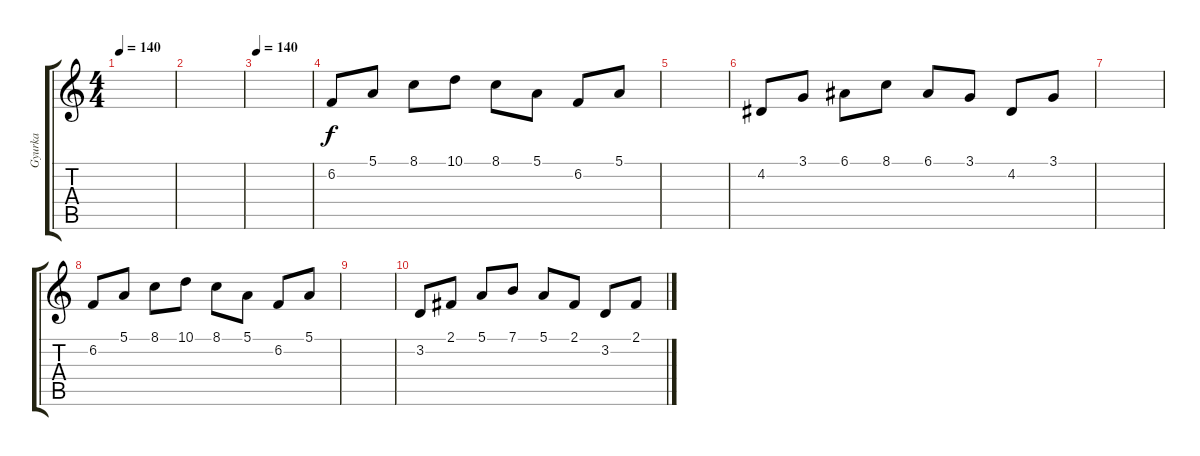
\track ("Gyurka" "Gyurka") {instrument glockenspiel}
\staff {score tabs}
\tuning (E4 B3 G3 D3 A2 E2) {hide}
\ts (4 4)
\tempo 140
\clef g2
\ks c
|
|
\tempo 140
|
6.2.8{volume 10 balance 8} 5.1.8 8.1.8 10.1.8 8.1.8 5.1.8 6.2.8 5.1.8 |
|
4.2.8 3.1.8 6.1.8 8.1.8 6.1.8 3.1.8 4.2.8 3.1.8 |
|
6.2.8 5.1.8 8.1.8 10.1.8 8.1.8 5.1.8 6.2.8 5.1.8 |
|
3.2.8 2.1.8 5.1.8 7.1.8 5.1.8 2.1.8 3.2.8 2.1.8
